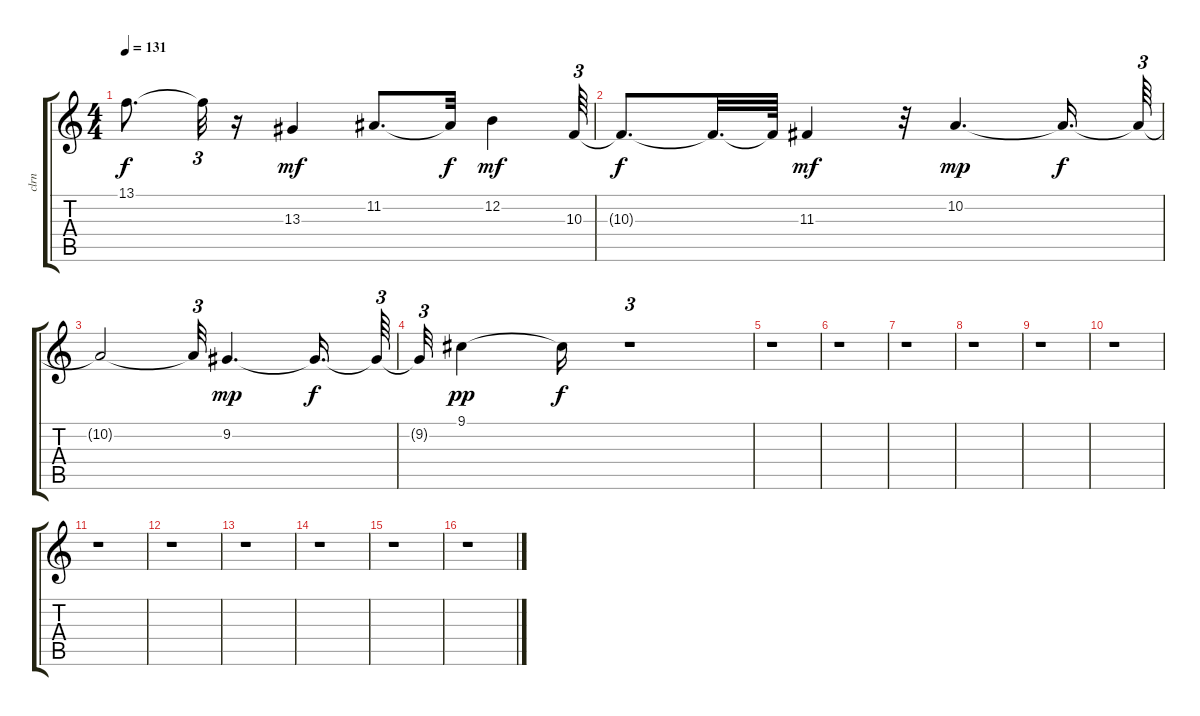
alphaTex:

\track ("clrn" "clrn") {instrument clarinet}
\staff {score tabs}
\tuning (E4 B3 G3 D3 A2 E2) {hide}
\ts (4 4)
\tempo 131
\clef g2
\ks c
13.1{t}.8{d dy f} 13.1{t}.32{tu (3 2)} r.16 13.3.4{dy mf} 11.2.8{d} 11.2{t}.32{dy f} 12.2.4{dy mf} 10.3.64{tu (3 2)} |
10.3{t}.8{d dy f} 10.3{t}.32{d} 10.3{t}.64 11.3.4{dy mf} r.32 10.2.4{d dy mp} 10.2{t}.16{d dy f} 10.2{t}.64{tu (3 2)} |
10.2{t}.2 10.2{t}.32{tu (3 2)} 9.2.4{d dy mp} 9.2{t}.16{d dy f} 9.2{t}.64{tu (3 2)} |
9.2{t}.32{tu (3 2)} 9.1.4{dy pp} 9.1{t}.16{dy f} r.1{tu (3 2)} |
r.1 |
r.1 |
r.1 |
r.1 |
r.1 |
r.1 |
r.1 |
r.1 |
r.1 |
r.1 |
r.1 |
r.1
